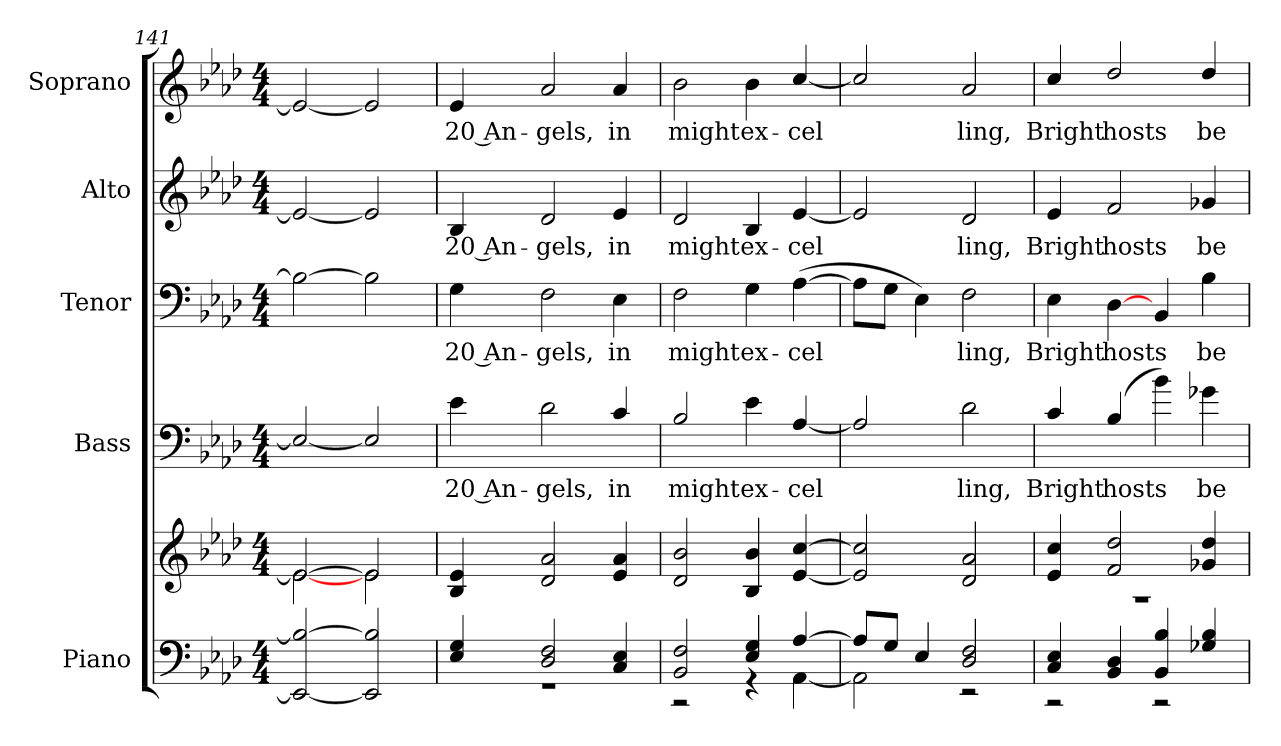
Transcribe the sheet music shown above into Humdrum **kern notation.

**kern	**kern	**kern	**text	**kern	**text	**kern	**text	**kern	**text
*part5	*part5	*part4	*part4	*part3	*part3	*part2	*part2	*part1	*part1
*staff6	*staff5	*staff4	*staff4	*staff3	*staff3	*staff2	*staff2	*staff1	*staff1
*I"Piano	*	*I"Bass	*	*I"Tenor	*	*I"Alto	*	*I"Soprano	*
*I'Pno.	*	*I'B.	*	*I'T.	*	*I'A.	*	*I'S.	*
*clefF4	*clefG2	*clefF4	*	*clefF4	*	*clefG2	*	*clefG2	*
*	*	*ITrd7c12	*	*	*	*	*	*	*
*k[b-e-a-d-]	*k[b-e-a-d-]	*k[b-e-a-d-]	*	*k[b-e-a-d-]	*	*k[b-e-a-d-]	*	*k[b-e-a-d-]	*
*A-:	*A-:	*A-:	*	*A-:	*	*A-:	*	*A-:	*
*M4/4	*M4/4	*M4/4	*	*M4/4	*	*M4/4	*	*M4/4	*
=141	=141	=141	=141	=141	=141	=141	=141	=141	=141
*	*^	*	*	*	*	*	*	*	*
2EE-i/_< 2B-i_>	2e-i/_<	[<2e-i\	2EE-i/_<	.	2B-i\_>	.	2e-i/_<	.	2e-i/_<	.
2EE-i/] 2B-i]	2e-i/]	2e-i\	2EE-i/]	.	2B-i\]	.	2e-i/]	.	2e-i/]	.
*	*v	*v	*	*	*	*	*	*	*	*
=142	=142	=142	=142	=142	=142	=142	=142	=142	=142
*^	*	*	*	*	*	*	*	*	*
*	*	*^	*	*	*	*	*	*	*	*
!	!	!	!	!	!LO:LY:b:color=#000000	!	!	!	!	!	!
*	*	*v	*v	*	*	*	*	*	*	*	*
*	*	*^	*	*	*	*	*	*	*	*
!	!	!	!	!	!	!	!LO:LY:b:color=#000000	!	!	!	!
*	*	*v	*v	*	*	*	*	*	*	*	*
*	*	*^	*	*	*	*	*	*	*	*
!	!	!	!	!	!	!	!	!	!LO:LY:b:color=#000000	!	!
*	*	*v	*v	*	*	*	*	*	*	*	*
*	*	*^	*	*	*	*	*	*	*	*
!	!	!	!	!	!	!	!	!	!	!	!LO:LY:b:color=#000000
*	*	*v	*v	*	*	*	*	*	*	*	*
4E-i/ 4Gi	1r	4B-i/ 4e-i	4E-i\	20 An-	4Gi\	20 An-	4B-i/	20 An-	4e-i/	20 An-
!	!	!	!	!LO:LY:b:color=#000000	!	!	!	!	!	!
!	!	!	!	!	!	!LO:LY:b:color=#000000	!	!	!	!
!	!	!	!	!	!	!	!	!LO:LY:b:color=#000000	!	!
!	!	!	!	!	!	!	!	!	!	!LO:LY:b:color=#000000
2D-i/ 2Fi	.	2d-i/ 2a-i	2D-i\	-gels,	2Fi\	-gels,	2d-i/	-gels,	2a-i/	-gels,
!	!	!	!	!LO:LY:b:color=#000000	!	!	!	!	!	!
!	!	!	!	!	!	!LO:LY:b:color=#000000	!	!	!	!
!	!	!	!	!	!	!	!	!LO:LY:b:color=#000000	!	!
!	!	!	!	!	!	!	!	!	!	!LO:LY:b:color=#000000
4Ci/ 4E-i	.	4e-i/ 4a-i	4Ci/	in	4E-i\	in	4e-i/	in	4a-i/	in
!!LO:PB:g=z
=143	=143	=143	=143	=143	=143	=143	=143	=143	=143	=143
!	!	!	!	!LO:LY:b:color=#000000	!	!	!	!	!	!
!	!	!	!	!	!	!LO:LY:b:color=#000000	!	!	!	!
!	!	!	!	!	!	!	!	!LO:LY:b:color=#000000	!	!
!	!	!	!	!	!	!	!	!	!	!LO:LY:b:color=#000000
2BB-i/ 2Fi	2r	2d-i/ 2b-i	2BB-i/	might	2Fi\	might	2d-i/	might	2b-i\	might
!	!	!	!	!LO:LY:b:color=#000000	!	!	!	!	!	!
!	!	!	!	!	!	!LO:LY:b:color=#000000	!	!	!	!
!	!	!	!	!	!	!	!	!LO:LY:b:color=#000000	!	!
!	!	!	!	!	!	!	!	!	!	!LO:LY:b:color=#000000
4E-i/ 4Gi	4r	4B-i/ 4b-i	4E-i\	ex-	4Gi\	ex-	4B-i/	ex-	4b-i\	ex-
!	!	!	!	!LO:LY:b:color=#000000	!	!	!	!	!	!
!	!	!	!	!	!	!LO:LY:b:color=#000000	!	!	!	!
!	!	!	!	!	!	!	!	!LO:LY:b:color=#000000	!	!
!	!	!	!	!	!	!	!	!	!	!LO:LY:b:color=#000000
[>4A-i/	[<4AA-i\	[<4e-i/ [>4cci	[<4AA-i/	-cel	([>4A-i\	-cel	[<4e-i/	-cel	[<4cci/	-cel
=144	=144	=144	=144	=144	=144	=144	=144	=144	=144	=144
8A-i/L]	2AA-i\]	2e-i/] 2cci]	2AA-i/]	.	8A-i\L]	.	2e-i/]	.	2cci/]	.
8Gi/J	.	.	.	.	8Gi\J	.	.	.	.	.
4E-i/	.	.	.	.	4E-i\)	.	.	.	.	.
!	!	!	!	!LO:LY:b:color=#000000	!	!	!	!	!	!
!	!	!	!	!	!	!LO:LY:b:color=#000000	!	!	!	!
!	!	!	!	!	!	!	!	!LO:LY:b:color=#000000	!	!
!	!	!	!	!	!	!	!	!	!	!LO:LY:b:color=#000000
2D-i/ 2Fi	2r	2d-i/ 2a-i	2D-i\	ling,	2Fi\	ling,	2d-i/	ling,	2a-i/	ling,
=145	=145	=145	=145	=145	=145	=145	=145	=145	=145	=145
*	*	*^	*	*	*	*	*	*	*	*
!	!	!	!	!	!LO:LY:b:color=#000000	!	!	!	!	!	!
!	!	!	!	!	!	!	!LO:LY:b:color=#000000	!	!	!	!
!	!	!	!	!	!	!	!	!	!LO:LY:b:color=#000000	!	!
!	!	!	!	!	!	!	!	!	!	!	!LO:LY:b:color=#000000
4Ci/ 4E-i	2r	4e-i/ 4cci	1r	4Ci/	Bright	4E-i\	Bright	4e-i/	Bright	4cci/	Bright
!	!	!	!	!	!LO:LY:b:color=#000000	!	!	!	!	!	!
!	!	!	!	!	!	!	!LO:LY:b:color=#000000	!	!	!	!
!	!	!	!	!	!	!	!	!	!LO:LY:b:color=#000000	!	!
!	!	!	!	!	!	!	!	!	!	!	!LO:LY:b:color=#000000
4BB-i/ 4D-i	.	2fi/ 2dd-i	.	(4BB-i/	hosts	[>4D-i\	hosts	2fi/	hosts	2dd-i/	hosts
4BB-i/ 4B-i	2r	.	.	4B-i\)	.	4BB-i/	.	.	.	.	.
!	!	!	!	!	!LO:LY:b:color=#000000	!	!	!	!	!	!
!	!	!	!	!	!	!	!LO:LY:b:color=#000000	!	!	!	!
!	!	!	!	!	!	!	!	!	!LO:LY:b:color=#000000	!	!
!	!	!	!	!	!	!	!	!	!	!	!LO:LY:b:color=#000000
4G-Xi/ 4B-i	.	4g-Xi/ 4dd-i	.	4G-Xi\	be-	4B-i\	be-	4g-Xi/	be-	4dd-i/	be-
*v	*v	*	*	*	*	*	*	*	*	*	*
*	*v	*v	*	*	*	*	*	*	*	*
=	=	=	=	=	=	=	=	=	=
*-	*-	*-	*-	*-	*-	*-	*-	*-	*-
